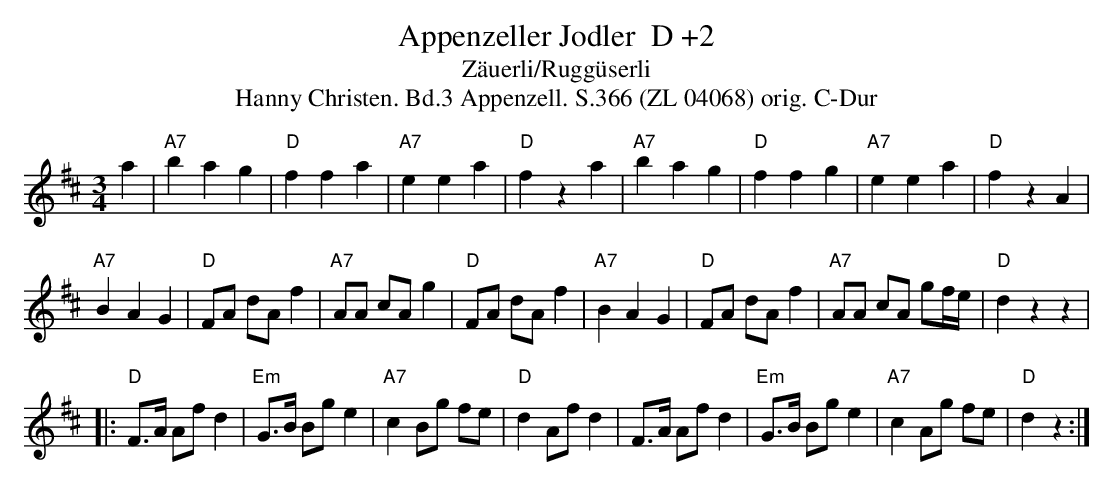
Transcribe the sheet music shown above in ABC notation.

X:1
T:Appenzeller Jodler  D +2
T:Zäuerli/Ruggüserli
T:Hanny Christen. Bd.3 Appenzell. S.366 (ZL 04068) orig. C-Dur
M:3/4
L:1/4
K:Dmaj
a | "A7"b a g | "D"f f a | "A7"e e a | "D"f z a | "A7"b a g | "D"f f g | "A7"e e a | "D"f z A |
"A7"B A G | [L:1/8] "D"FA dA f2 | "A7"AA cA g2 | "D"FA dA f2 |"A7"B2 A2 G2 | "D"FA dA f2 | "A7"AA cA gf/2e/2 | "D"d2 z2 z2 |
|: "D"F>A Af d2 | "Em"G>B Bg e2 | "A7"c2 Bg fe | "D"d2 Af d2 | \
F>A Af d2 | "Em"G>B Bg e2 | "A7"c2 Ag fe | "D"d2 z2 :|
